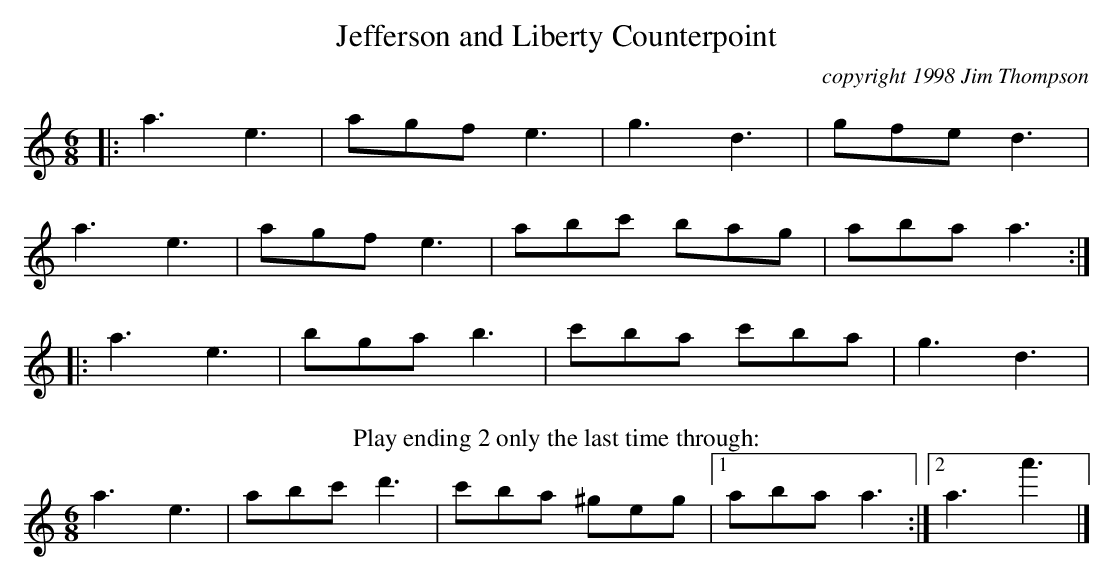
X:1
T:Jefferson and Liberty Counterpoint
C:copyright 1998 Jim Thompson
E:20
M:6/8
K:Am
|:a3 e3|agf e3|g3 d3|gfe d3|
a3 e3|agf e3|abc' bag|aba a3:|
|:a3 e3|bga b3|c'ba c'ba|g3 d3|
T:Play ending 2 only the last time through:
a3 e3|abc' d'3|c'ba ^geg|[1 aba a3:|2 a3 a'3|]
